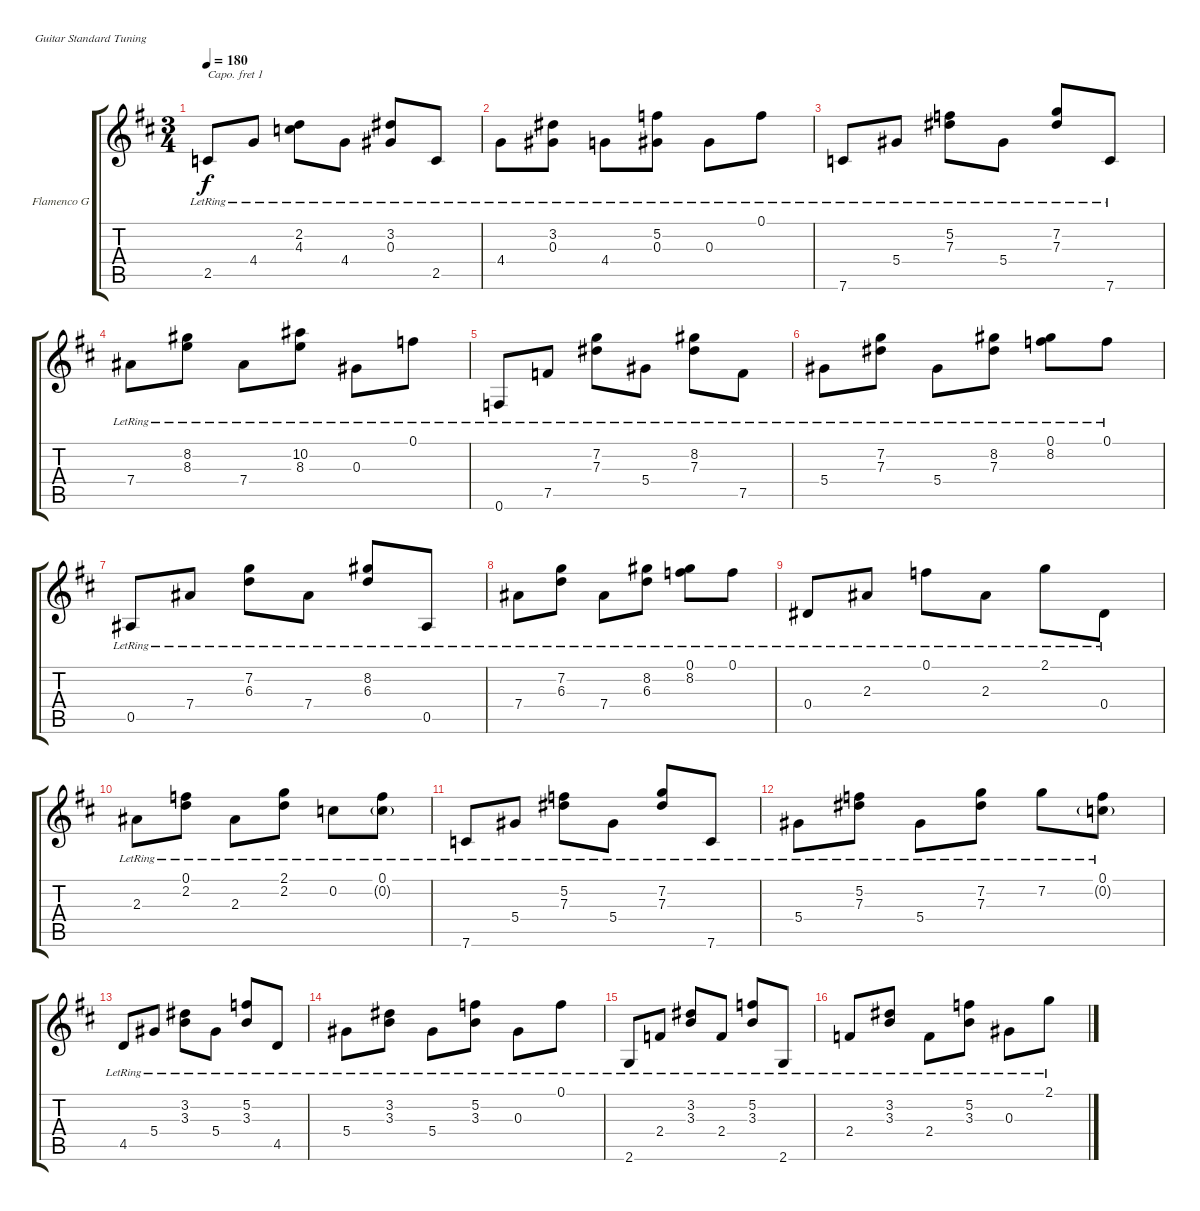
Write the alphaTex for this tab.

\defaultSystemsLayout 4
\bracketExtendMode groupsimilarinstruments
\firstSystemTrackNameOrientation horizontal
\otherSystemsTrackNameOrientation horizontal
\track ("Flamenco Guitar" "Flamenco G") {instrument acousticguitarnylon}
\staff {score tabs}
\capo 1
\tuning (E4 B3 G3 D3 A2 E2)
\ts (3 4)
\tempo 180
\clef g2
\ks d
2.5{lr}.8{dy f} 4.4{lr}.8 (4.3{lr} 2.2{lr}).8 4.4{lr}.8 (0.3{lr} 3.2{lr}).8 2.5{lr}.8 |
4.4{lr}.8 (0.3{lr} 3.2{lr}).8 4.4{lr}.8 (5.2{lr} 0.3{lr}).8 0.3{lr}.8 0.1{lr}.8 |
7.6{lr}.8 5.4{lr}.8 (5.2{lr} 7.3{lr}).8 5.4{lr}.8 (7.2{lr} 7.3{lr}).8 7.6{lr}.8 |
7.4{lr}.8 (8.3{lr} 8.2{lr}).8 7.4{lr}.8 (10.2{lr} 8.3{lr}).8 0.3{lr}.8 0.1{lr}.8 |
0.6{lr}.8 7.5{lr}.8 (7.2{lr} 7.3{lr}).8 5.4{lr}.8 (8.2{lr} 7.3{lr}).8 7.5{lr}.8 |
5.4{lr}.8 (7.2{lr} 7.3{lr}).8 5.4{lr}.8 (7.3{lr} 8.2{lr}).8 (0.1{lr} 8.2{lr}).8 0.1{lr}.8 |
0.5{lr}.8 7.4{lr}.8 (7.2{lr} 6.3{lr}).8 7.4{lr}.8 (8.2{lr} 6.3{lr}).8 0.5{lr}.8 |
7.4{lr}.8 (7.2{lr} 6.3{lr}).8 7.4{lr}.8 (8.2{lr} 6.3{lr}).8 (8.2{lr} 0.1{lr}).8 0.1{lr}.8 |
0.4{lr}.8 2.3{lr}.8 0.1{lr}.8 2.3{lr}.8 2.1{lr}.8 0.4{lr}.8 |
2.3{lr}.8 (0.1{lr} 2.2{lr}).8 2.3{lr}.8 (2.1{lr} 2.2{lr}).8 0.2{lr}.8 (0.1{lr} 0.2{g lr}).8 |
7.6{lr}.8 5.4{lr}.8 (7.3{lr} 5.2{lr}).8 5.4{lr}.8 (7.2{lr} 7.3{lr}).8 7.6{lr}.8 |
5.4{lr}.8 (7.3{lr} 5.2{lr}).8 5.4{lr}.8 (7.3{lr} 7.2{lr}).8 7.2{lr}.8 (0.1{lr} 0.2{g lr}).8 |
4.5{lr}.8 5.4{lr}.8 (3.3{lr} 3.2{lr}).8 5.4{lr}.8 (5.2{lr} 3.3{lr}).8 4.5{lr}.8 |
5.4{lr}.8 (3.2{lr} 3.3{lr}).8 5.4{lr}.8 (5.2{lr} 3.3{lr}).8 0.3{lr}.8 0.1{lr}.8 |
2.6{lr}.8 2.4{lr}.8 (3.2{lr} 3.3{lr}).8 2.4{lr}.8 (5.2{lr} 3.3{lr}).8 2.6{lr}.8 |
2.4{lr}.8 (3.2{lr} 3.3{lr}).8 2.4{lr}.8 (3.3{lr} 5.2{lr}).8 0.3{lr}.8 2.1{lr}.8
